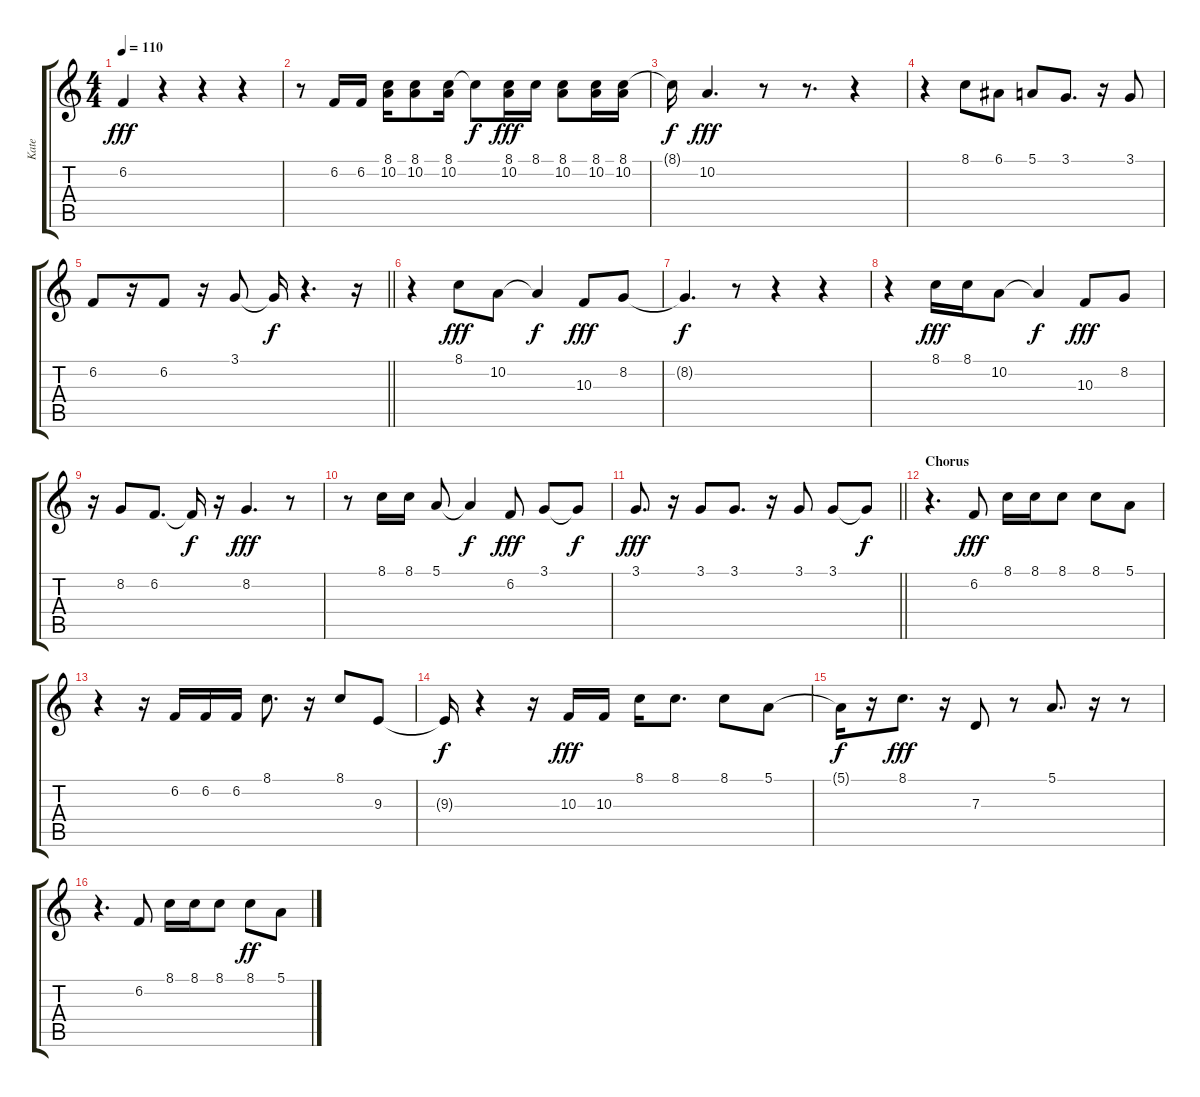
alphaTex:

\track ("Kate " "Kate ") {instrument fx5brightness}
\staff {score tabs}
\tuning (E4 B3 G3 D3 A2 E2) {hide}
\ts (4 4)
\tempo 110
\clef g2
\ks c
6.2.4{dy fff} r.4 r.4 r.4 |
r.8 6.2.16 6.2.16 (8.1 10.2).16 (8.1 10.2).8 (8.1 10.2).16 8.1{t}.8{dy f} (8.1 10.2).16{dy fff} 8.1.16 (8.1 10.2).8 (8.1 10.2).16 (8.1 10.2).16 |
8.1{t}.16{dy f} 10.2.4{d dy fff} r.8 r.8{d} r.4 |
r.4 8.1.8 6.1.8 5.1.8 3.1.8{d} r.16 3.1.8 |
\barLineRight lightlight
6.2.8 r.16 6.2.8 r.16 3.1.8 3.1{t}.16{dy f} r.4{d} r.16 |
r.4 8.1.8{dy fff} 10.2.8 10.2{t}.4{dy f} 10.3.8{dy fff} 8.2.8 |
8.2{t}.4{d dy f} r.8 r.4 r.4 |
r.4 8.1.16{dy fff} 8.1.16 10.2.8 10.2{t}.4{dy f} 10.3.8{dy fff} 8.2.8 |
r.16 8.2.8 6.2.8{d} 6.2{t}.16{dy f} r.16 8.2.4{d dy fff} r.8 |
r.8 8.1.16 8.1.16 5.1.8 5.1{t}.4{dy f} 6.2.8{dy fff} 3.1.8 3.1{t}.8{dy f} |
\barLineRight lightlight
3.1.8{d dy fff} r.16 3.1.8 3.1.8{d} r.16 3.1.8 3.1.8 3.1{t}.8{dy f} |
\section ("" "Chorus")
r.4{d} 6.2.8{dy fff} 8.1.16 8.1.16 8.1.8 8.1.8 5.1.8 |
r.4 r.16 6.2.16 6.2.16 6.2.16 8.1.8{d} r.16 8.1.8 9.3.8 |
9.3{t}.16{dy f} r.4 r.16 10.3.16{dy fff} 10.3.16 8.1.16 8.1.8{d} 8.1.8 5.1.8 |
5.1{t}.16{dy f} r.16 8.1.8{d dy fff} r.16 7.3.8 r.8 5.1.8{d} r.16 r.8 |
r.4{d} 6.2.8 8.1.16 8.1.16 8.1.8 8.1.8{dy ff} 5.1.8
